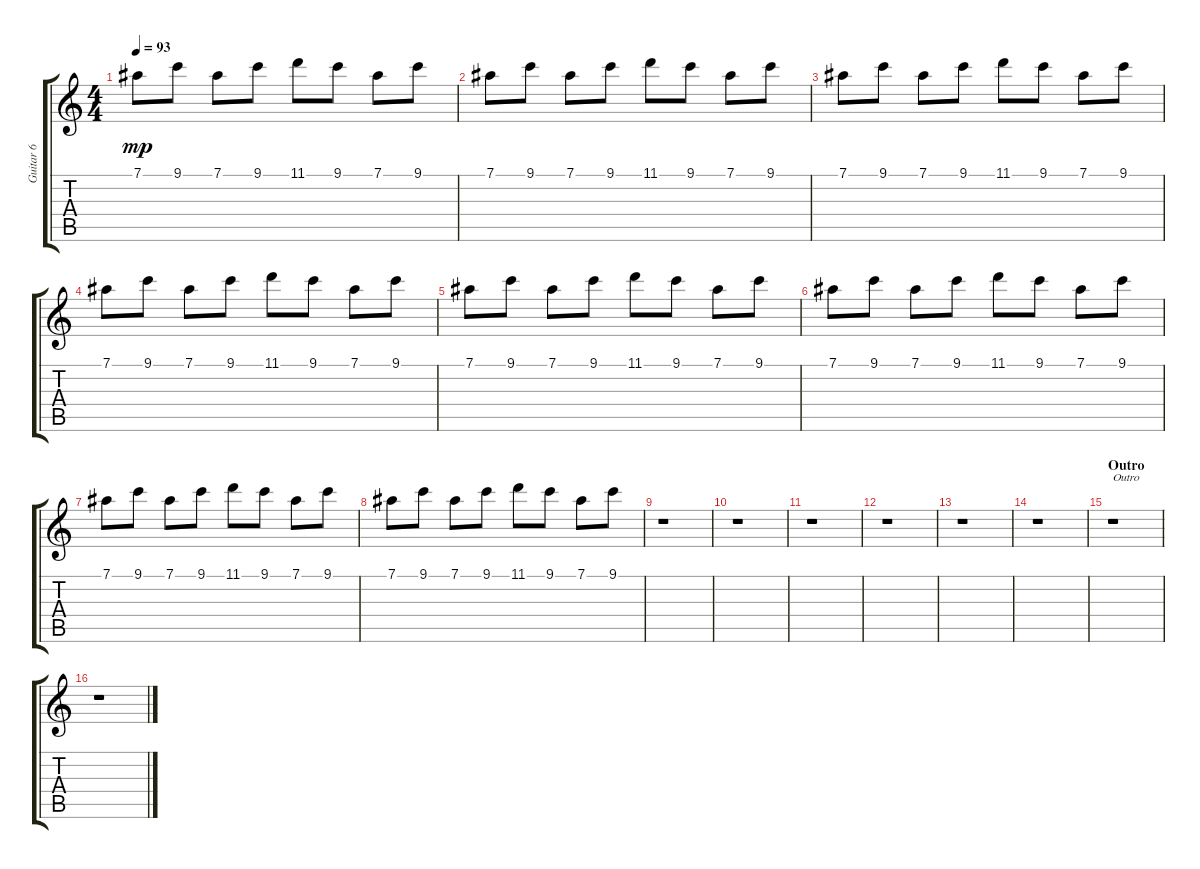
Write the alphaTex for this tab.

\track ("Guitar 6" "Guitar 6") {instrument electricguitarclean}
\staff {score tabs}
\tuning (Eb4 Bb3 Gb3 Db3 Ab2 Eb2) {hide}
\ts (4 4)
\tempo 93
\clef g2
\ks c
7.1.8{dy mp} 9.1.8 7.1.8 9.1.8 11.1.8 9.1.8 7.1.8 9.1.8 |
7.1.8 9.1.8 7.1.8 9.1.8 11.1.8 9.1.8 7.1.8 9.1.8 |
7.1.8 9.1.8 7.1.8 9.1.8 11.1.8 9.1.8 7.1.8 9.1.8 |
7.1.8 9.1.8 7.1.8 9.1.8 11.1.8 9.1.8 7.1.8 9.1.8 |
7.1.8 9.1.8 7.1.8 9.1.8 11.1.8 9.1.8 7.1.8 9.1.8 |
7.1.8 9.1.8 7.1.8 9.1.8 11.1.8 9.1.8 7.1.8 9.1.8 |
7.1.8 9.1.8 7.1.8 9.1.8 11.1.8 9.1.8 7.1.8 9.1.8 |
7.1.8 9.1.8 7.1.8 9.1.8 11.1.8 9.1.8 7.1.8 9.1.8 |
r.1 |
r.1 |
r.1 |
r.1 |
r.1 |
r.1 |
\section ("" "Outro")
r.1{txt "Outro"} |
r.1
